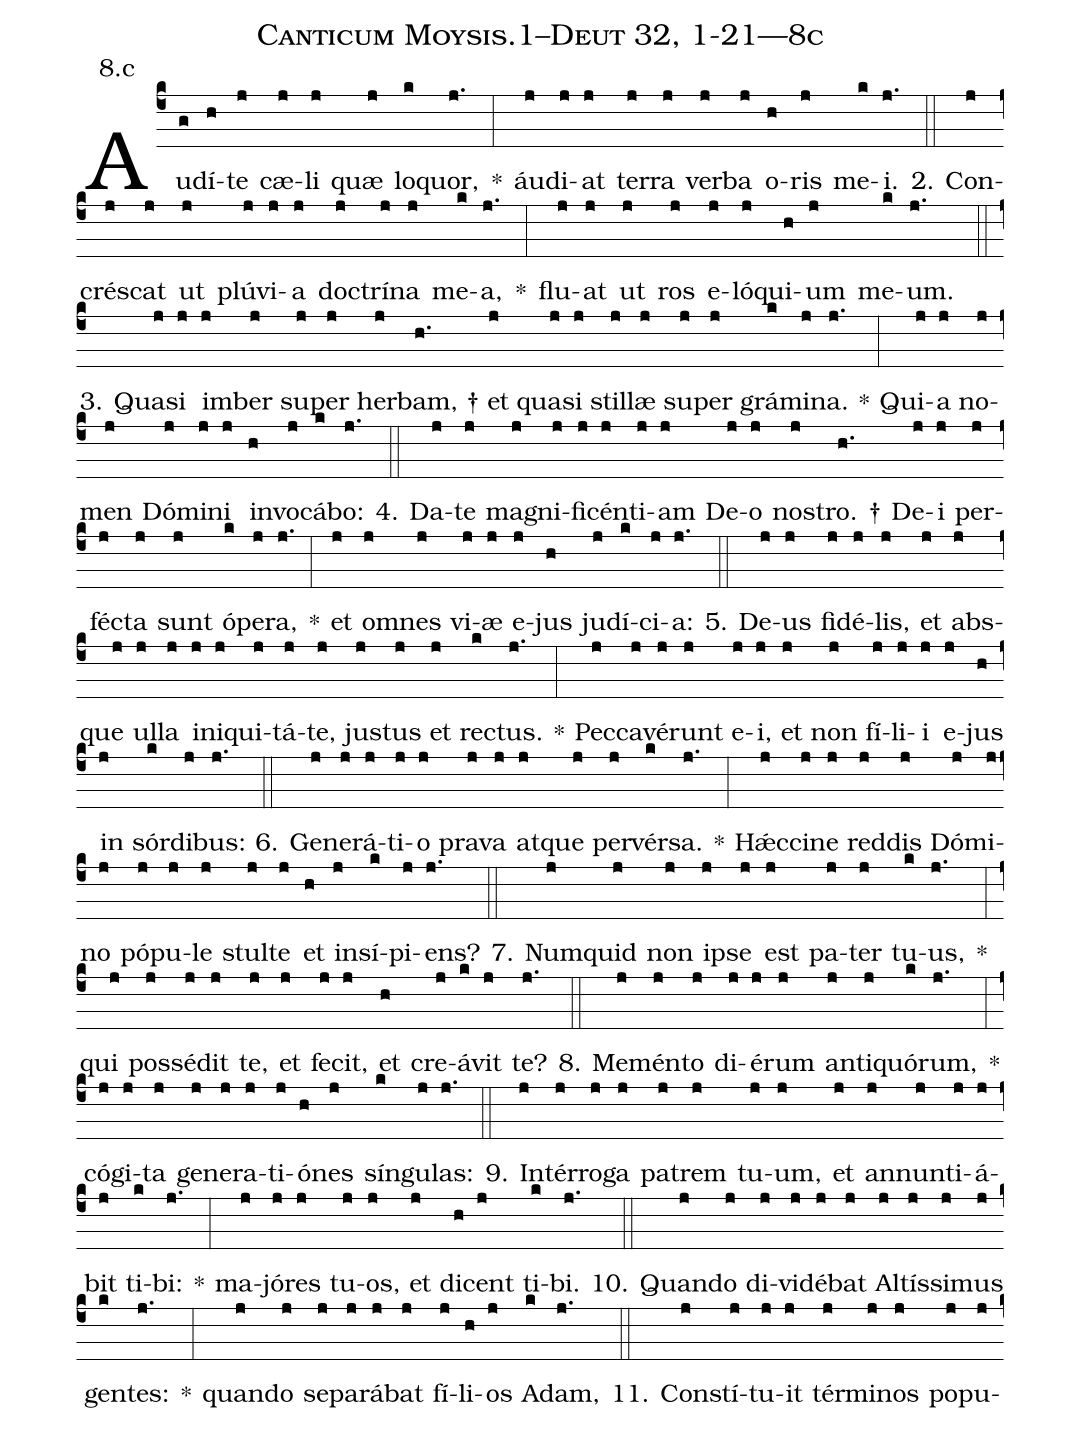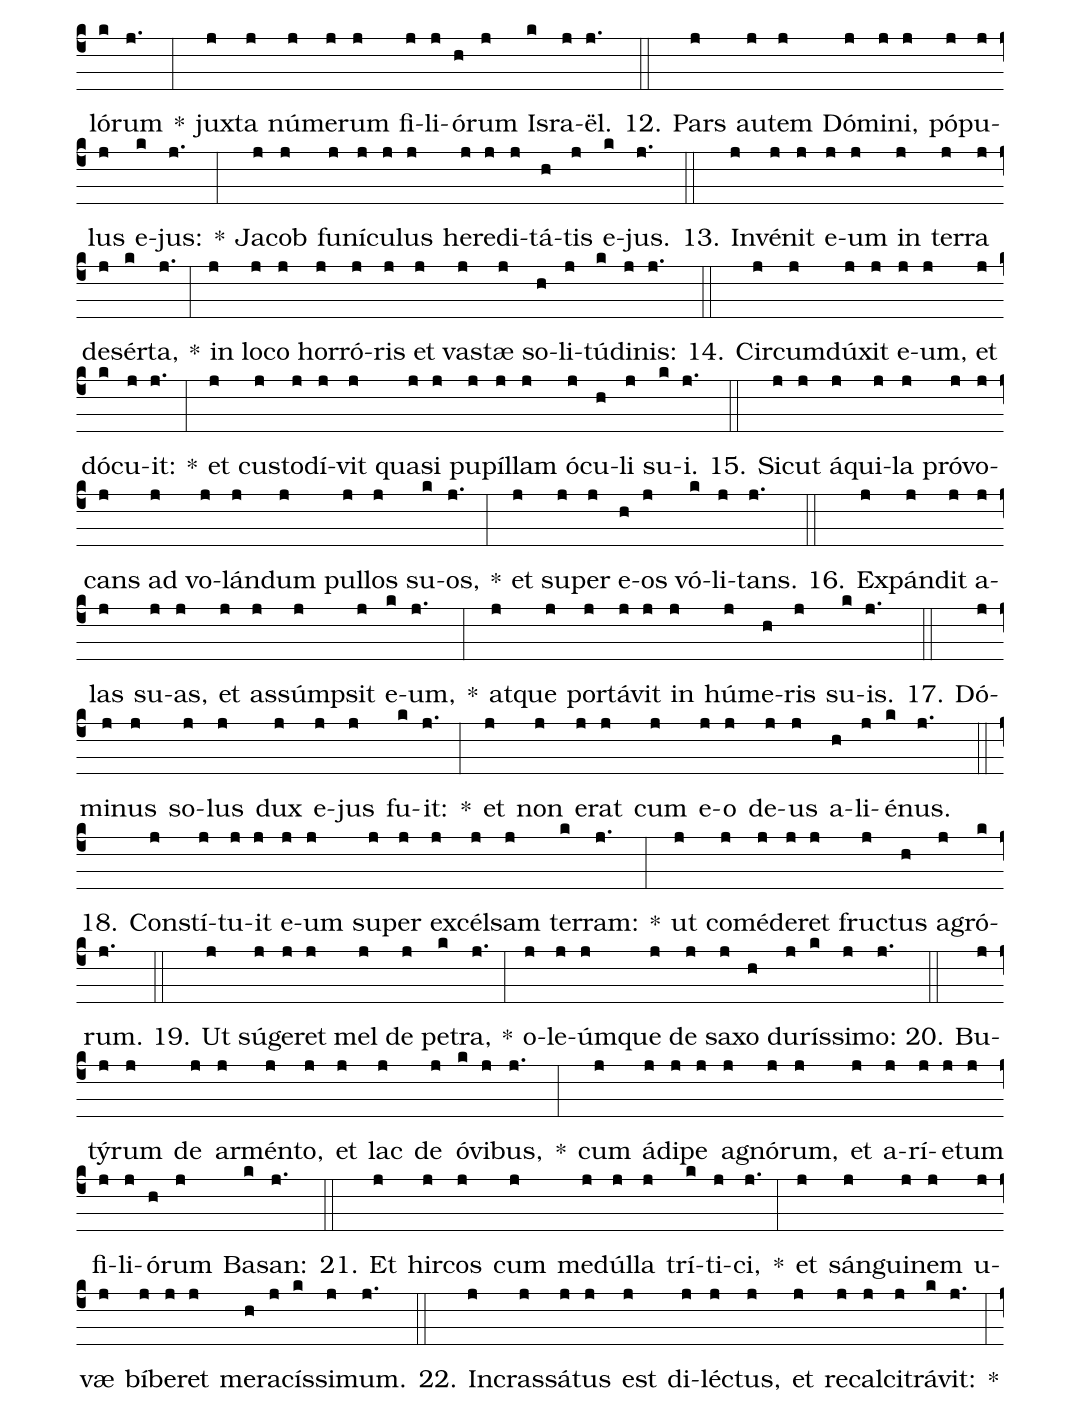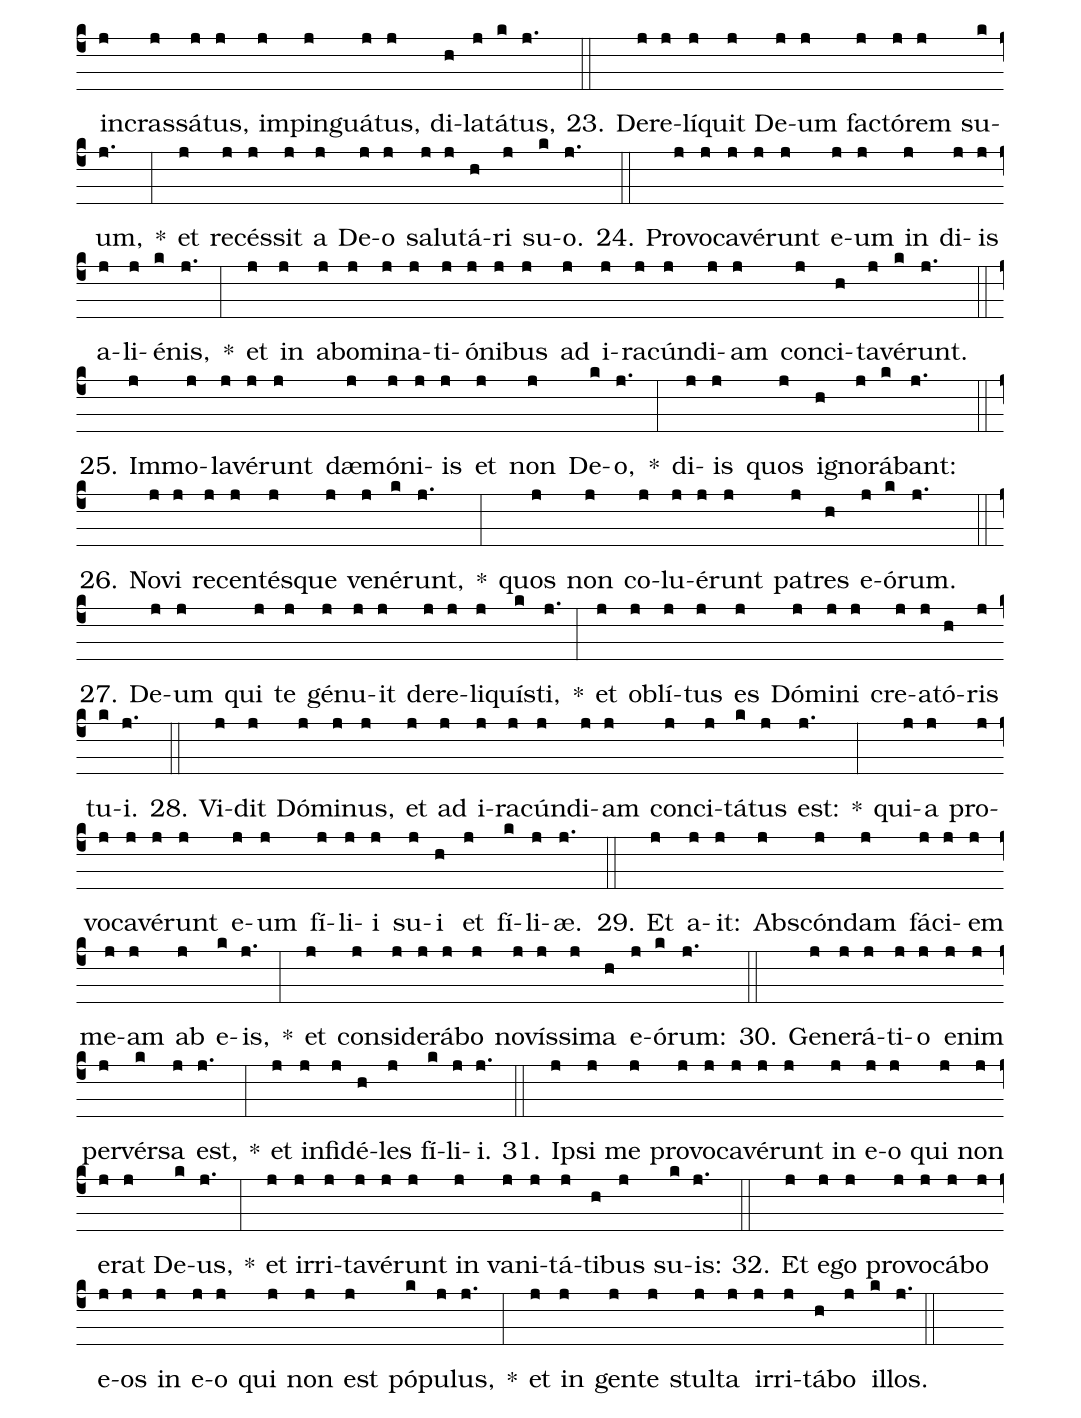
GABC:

name: Canticum Moysis.1--Deut 32, 1-21---8c;
annotation: 8.c;
%%
(c4)Au(g)dí(h)te(j) cæ(j)li(j) quæ(j) lo(k)quor,(j.) *(:) áu(j)di(j)at(j) ter(j)ra(j) ver(j)ba(j) o(h)ris(j) me(k)i.(j.) (::)
2. Con(j)crés(j)cat(j) ut(j) plú(j)vi(j)a(j) doc(j)trí(j)na(j) me(k)a,(j.) *(:) flu(j)at(j) ut(j) ros(j) e(j)ló(j)qui(h)um(j) me(k)um.(j.) (::)
3. Qua(j)si(j) im(j)ber(j) su(j)per(j) her(j)bam, †(h.) et(j) qua(j)si(j) stil(j)læ(j) su(j)per(j) grá(k)mi(j)na.(j.) *(:) Qui(j)a(j) no(j)men(j) Dó(j)mi(j)ni(j) in(h)vo(j)cá(k)bo:(j.) (::)
4. Da(j)te(j) ma(j)gni(j)fi(j)cén(j)ti(j)am(j) De(j)o(j) nos(j)tro. †(h.) De(j)i(j) per(j)féc(j)ta(j) sunt(j) ó(k)pe(j)ra,(j.) *(:) et(j) om(j)nes(j) vi(j)æ(j) e(j)jus(h) ju(j)dí(k)ci(j)a:(j.) (::)
5. De(j)us(j) fi(j)dé(j)lis,(j) et(j) abs(j)que(j) ul(j)la(j) in(j)i(j)qui(j)tá(j)te,(j) jus(j)tus(j) et(j) rec(k)tus.(j.) *(:) Pec(j)ca(j)vé(j)runt(j) e(j)i,(j) et(j) non(j) fí(j)li(j)i(j) e(j)jus(h) in(j) sór(k)di(j)bus:(j.) (::)
6. Ge(j)ne(j)rá(j)ti(j)o(j) pra(j)va(j) at(j)que(j) per(j)vér(k)sa.(j.) *(:) Hǽc(j)ci(j)ne(j) red(j)dis(j) Dó(j)mi(j)no(j) pó(j)pu(j)le(j) stul(j)te(j) et(h) in(j)sí(k)pi(j)ens?(j.) (::)
7. Num(j)quid(j) non(j) ip(j)se(j) est(j) pa(j)ter(j) tu(k)us,(j.) *(:) qui(j) pos(j)sé(j)dit(j) te,(j) et(j) fe(j)cit,(j) et(h) cre(j)á(k)vit(j) te?(j.) (::)
8. Me(j)mén(j)to(j) di(j)é(j)rum(j) an(j)ti(j)quó(k)rum,(j.) *(:) có(j)gi(j)ta(j) ge(j)ne(j)ra(j)ti(j)ó(h)nes(j) sín(k)gu(j)las:(j.) (::)
9. In(j)tér(j)ro(j)ga(j) pa(j)trem(j) tu(j)um,(j) et(j) an(j)nun(j)ti(j)á(j)bit(j) ti(k)bi:(j.) *(:) ma(j)jó(j)res(j) tu(j)os,(j) et(j) di(h)cent(j) ti(k)bi.(j.) (::)
10. Quan(j)do(j) di(j)vi(j)dé(j)bat(j) Al(j)tís(j)si(j)mus(j) gen(k)tes:(j.) *(:) quan(j)do(j) se(j)pa(j)rá(j)bat(j) fí(j)li(h)os(j) A(k)dam,(j.) (::)
11. Con(j)stí(j)tu(j)it(j) tér(j)mi(j)nos(j) po(j)pu(j)ló(k)rum(j.) *(:) jux(j)ta(j) nú(j)me(j)rum(j) fi(j)li(j)ó(h)rum(j) Is(k)ra(j)ël.(j.) (::)
12. Pars(j) au(j)tem(j) Dó(j)mi(j)ni,(j) pó(j)pu(j)lus(j) e(k)jus:(j.) *(:) Ja(j)cob(j) fu(j)ní(j)cu(j)lus(j) he(j)re(j)di(j)tá(h)tis(j) e(k)jus.(j.) (::)
13. In(j)vé(j)nit(j) e(j)um(j) in(j) ter(j)ra(j) de(j)sér(k)ta,(j.) *(:) in(j) lo(j)co(j) hor(j)ró(j)ris(j) et(j) vas(j)tæ(j) so(h)li(j)tú(k)di(j)nis:(j.) (::)
14. Cir(j)cum(j)dú(j)xit(j) e(j)um,(j) et(j) dó(k)cu(j)it:(j.) *(:) et(j) cus(j)to(j)dí(j)vit(j) qua(j)si(j) pu(j)píl(j)lam(j) ó(j)cu(h)li(j) su(k)i.(j.) (::)
15. Sic(j)ut(j) á(j)qui(j)la(j) pró(j)vo(j)cans(j) ad(j) vo(j)lán(j)dum(j) pul(j)los(j) su(k)os,(j.) *(:) et(j) su(j)per(j) e(h)os(j) vó(k)li(j)tans.(j.) (::)
16. Ex(j)pán(j)dit(j) a(j)las(j) su(j)as,(j) et(j) as(j)súmp(j)sit(j) e(k)um,(j.) *(:) at(j)que(j) por(j)tá(j)vit(j) in(j) hú(j)me(h)ris(j) su(k)is.(j.) (::)
17. Dó(j)mi(j)nus(j) so(j)lus(j) dux(j) e(j)jus(j) fu(k)it:(j.) *(:) et(j) non(j) e(j)rat(j) cum(j) e(j)o(j) de(j)us(j) a(h)li(j)é(k)nus.(j.) (::)
18. Con(j)stí(j)tu(j)it(j) e(j)um(j) su(j)per(j) ex(j)cél(j)sam(j) ter(k)ram:(j.) *(:) ut(j) com(j)é(j)de(j)ret(j) fruc(j)tus(h) a(j)gró(k)rum.(j.) (::)
19. Ut(j) sú(j)ge(j)ret(j) mel(j) de(j) pe(k)tra,(j.) *(:) o(j)le(j)úm(j)que(j) de(j) sa(j)xo(h) du(j)rís(k)si(j)mo:(j.) (::)
20. Bu(j)tý(j)rum(j) de(j) ar(j)mén(j)to,(j) et(j) lac(j) de(j) ó(k)vi(j)bus,(j.) *(:) cum(j) á(j)di(j)pe(j) a(j)gnó(j)rum,(j) et(j) a(j)rí(j)e(j)tum(j) fi(j)li(j)ó(h)rum(j) Ba(k)san:(j.) (::)
21. Et(j) hir(j)cos(j) cum(j) me(j)dúl(j)la(j) trí(k)ti(j)ci,(j.) *(:) et(j) sán(j)gui(j)nem(j) u(j)væ(j) bí(j)be(j)ret(j) me(h)ra(j)cís(k)si(j)mum.(j.) (::)
22. In(j)cras(j)sá(j)tus(j) est(j) di(j)léc(j)tus,(j) et(j) re(j)cal(j)ci(j)trá(k)vit:(j.) *(:) in(j)cras(j)sá(j)tus,(j) im(j)pin(j)guá(j)tus,(j) di(h)la(j)tá(k)tus,(j.) (::)
23. De(j)re(j)lí(j)quit(j) De(j)um(j) fac(j)tó(j)rem(j) su(k)um,(j.) *(:) et(j) re(j)cés(j)sit(j) a(j) De(j)o(j) sa(j)lu(j)tá(h)ri(j) su(k)o.(j.) (::)
24. Pro(j)vo(j)ca(j)vé(j)runt(j) e(j)um(j) in(j) di(j)is(j) a(j)li(j)é(k)nis,(j.) *(:) et(j) in(j) ab(j)o(j)mi(j)na(j)ti(j)ó(j)ni(j)bus(j) ad(j) i(j)ra(j)cún(j)di(j)am(j) con(j)ci(h)ta(j)vé(k)runt.(j.) (::)
25. Im(j)mo(j)la(j)vé(j)runt(j) dæ(j)mó(j)ni(j)is(j) et(j) non(j) De(k)o,(j.) *(:) di(j)is(j) quos(j) i(h)gno(j)rá(k)bant:(j.) (::)
26. No(j)vi(j) re(j)cen(j)tés(j)que(j) ve(j)né(k)runt,(j.) *(:) quos(j) non(j) co(j)lu(j)é(j)runt(j) pa(j)tres(h) e(j)ó(k)rum.(j.) (::)
27. De(j)um(j) qui(j) te(j) gé(j)nu(j)it(j) de(j)re(j)li(j)quís(k)ti,(j.) *(:) et(j) ob(j)lí(j)tus(j) es(j) Dó(j)mi(j)ni(j) cre(j)a(j)tó(h)ris(j) tu(k)i.(j.) (::)
28. Vi(j)dit(j) Dó(j)mi(j)nus,(j) et(j) ad(j) i(j)ra(j)cún(j)di(j)am(j) con(j)ci(j)tá(k)tus(j) est:(j.) *(:) qui(j)a(j) pro(j)vo(j)ca(j)vé(j)runt(j) e(j)um(j) fí(j)li(j)i(j) su(j)i(h) et(j) fí(k)li(j)æ.(j.) (::)
29. Et(j) a(j)it:(j) Abs(j)cón(j)dam(j) fá(j)ci(j)em(j) me(j)am(j) ab(j) e(k)is,(j.) *(:) et(j) con(j)si(j)de(j)rá(j)bo(j) no(j)vís(j)si(j)ma(h) e(j)ó(k)rum:(j.) (::)
30. Ge(j)ne(j)rá(j)ti(j)o(j) e(j)nim(j) per(j)vér(k)sa(j) est,(j.) *(:) et(j) in(j)fi(j)dé(h)les(j) fí(k)li(j)i.(j.) (::)
31. Ip(j)si(j) me(j) pro(j)vo(j)ca(j)vé(j)runt(j) in(j) e(j)o(j) qui(j) non(j) e(j)rat(j) De(k)us,(j.) *(:) et(j) ir(j)ri(j)ta(j)vé(j)runt(j) in(j) va(j)ni(j)tá(j)ti(h)bus(j) su(k)is:(j.) (::)
32. Et(j) e(j)go(j) pro(j)vo(j)cá(j)bo(j) e(j)os(j) in(j) e(j)o(j) qui(j) non(j) est(j) pó(k)pu(j)lus,(j.) *(:) et(j) in(j) gen(j)te(j) stul(j)ta(j) ir(j)ri(j)tá(h)bo(j) il(k)los.(j.) (::)
